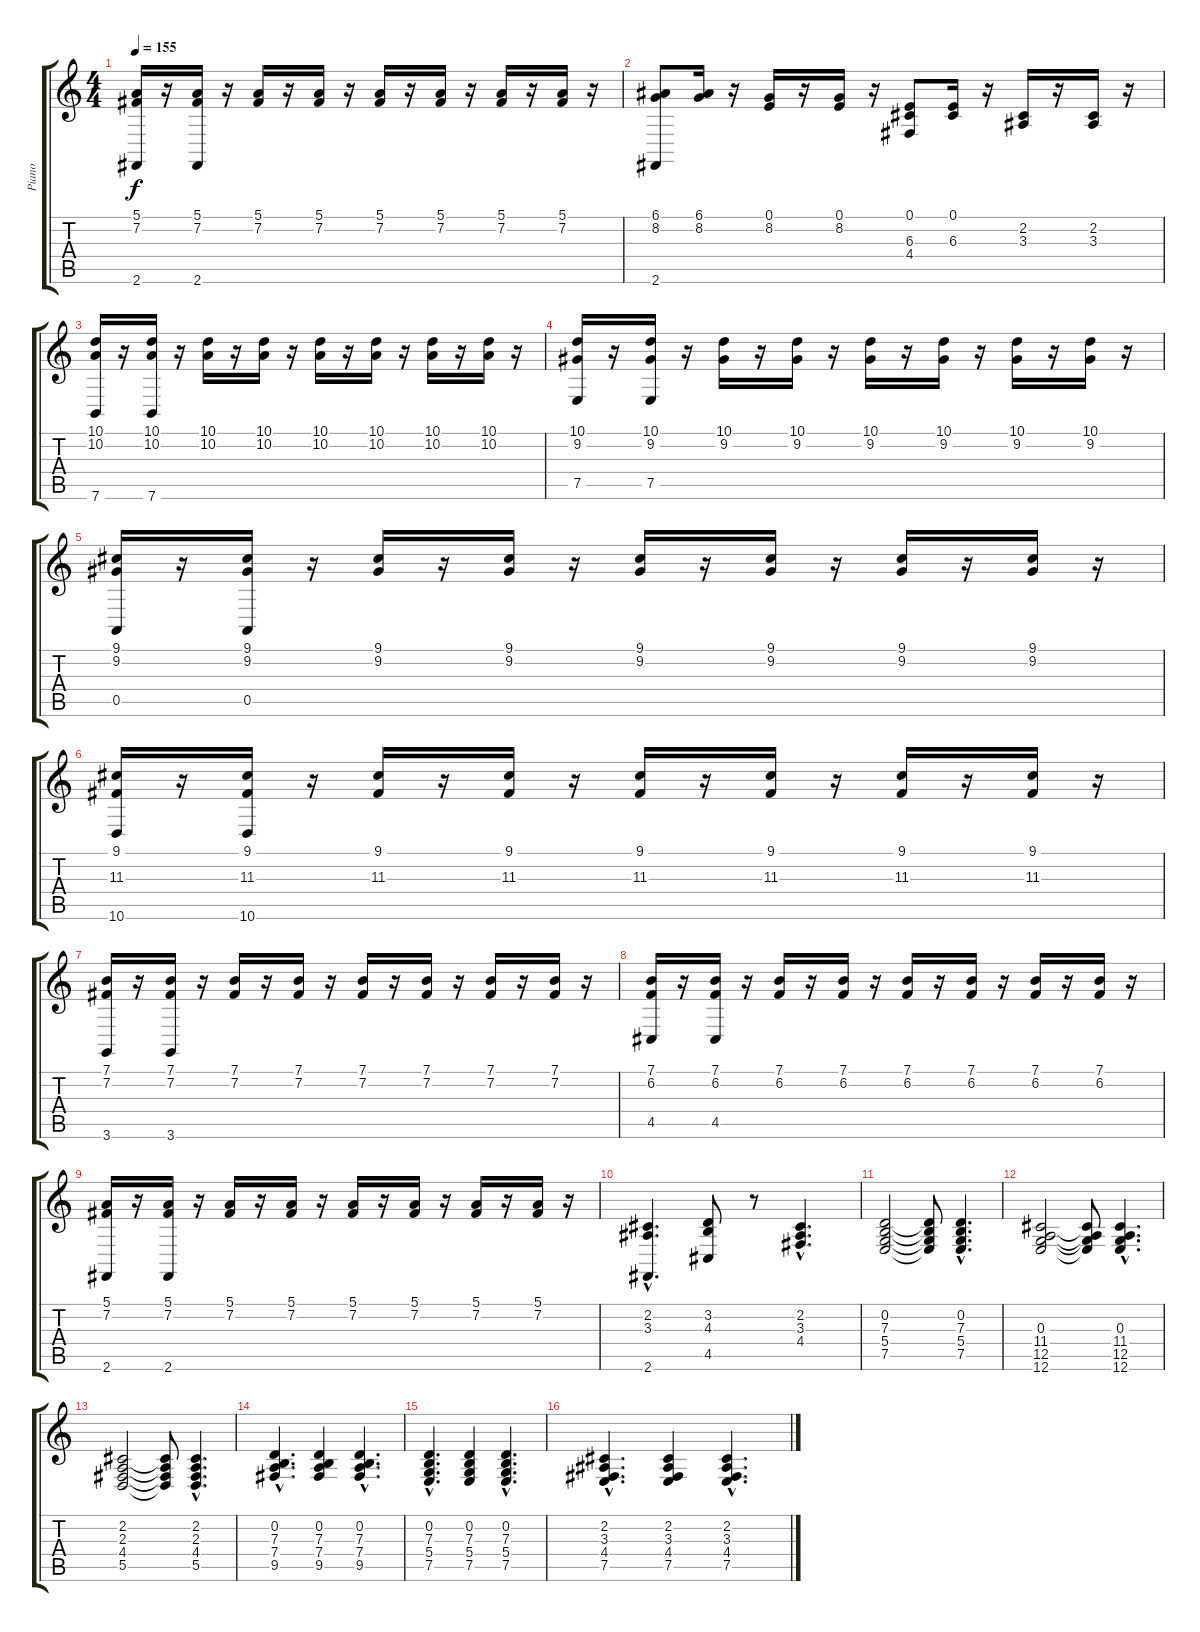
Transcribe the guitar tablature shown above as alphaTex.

\track ("Piano" "Piano") {instrument acousticgrandpiano}
\staff {score tabs}
\tuning (E4 B3 G3 D3 A2 E2) {hide}
\ts (4 4)
\tempo 155
\clef g2
\ks c
(5.1 7.2 2.6).16{dy f} r.16 (5.1 7.2 2.6).16 r.16 (5.1 7.2).16 r.16 (5.1 7.2).16 r.16 (5.1 7.2).16 r.16 (5.1 7.2).16 r.16 (5.1 7.2).16 r.16 (5.1 7.2).16 r.16 |
(6.1 8.2 2.6).8 (6.1 8.2).16 r.16 (0.1 8.2).16 r.16 (0.1 8.2).16 r.16 (0.1 6.3 4.4).8 (0.1 6.3).16 r.16 (2.2 3.3).16 r.16 (2.2 3.3).16 r.16 |
(10.1 10.2 7.6).16 r.16 (10.1 10.2 7.6).16 r.16 (10.1 10.2).16 r.16 (10.1 10.2).16 r.16 (10.1 10.2).16 r.16 (10.1 10.2).16 r.16 (10.1 10.2).16 r.16 (10.1 10.2).16 r.16 |
(10.1 9.2 7.5).16 r.16 (10.1 9.2 7.5).16 r.16 (10.1 9.2).16 r.16 (10.1 9.2).16 r.16 (10.1 9.2).16 r.16 (10.1 9.2).16 r.16 (10.1 9.2).16 r.16 (10.1 9.2).16 r.16 |
(9.1 9.2 0.5).16 r.16 (9.1 9.2 0.5).16 r.16 (9.1 9.2).16 r.16 (9.1 9.2).16 r.16 (9.1 9.2).16 r.16 (9.1 9.2).16 r.16 (9.1 9.2).16 r.16 (9.1 9.2).16 r.16 |
(9.1 11.3 10.6).16 r.16 (9.1 11.3 10.6).16 r.16 (9.1 11.3).16 r.16 (9.1 11.3).16 r.16 (9.1 11.3).16 r.16 (9.1 11.3).16 r.16 (9.1 11.3).16 r.16 (9.1 11.3).16 r.16 |
(7.1 7.2 3.6).16 r.16 (7.1 7.2 3.6).16 r.16 (7.1 7.2).16 r.16 (7.1 7.2).16 r.16 (7.1 7.2).16 r.16 (7.1 7.2).16 r.16 (7.1 7.2).16 r.16 (7.1 7.2).16 r.16 |
(7.1 6.2 4.5).16 r.16 (7.1 6.2 4.5).16 r.16 (7.1 6.2).16 r.16 (7.1 6.2).16 r.16 (7.1 6.2).16 r.16 (7.1 6.2).16 r.16 (7.1 6.2).16 r.16 (7.1 6.2).16 r.16 |
(5.1 7.2 2.6).16 r.16 (5.1 7.2 2.6).16 r.16 (5.1 7.2).16 r.16 (5.1 7.2).16 r.16 (5.1 7.2).16 r.16 (5.1 7.2).16 r.16 (5.1 7.2).16 r.16 (5.1 7.2).16 r.16 |
(2.2{hac} 3.3{hac} 2.6{hac}).4{d} (3.2 4.3 4.5).8 r.8 (2.2{hac} 3.3{hac} 4.4{hac}).4{d} |
(0.2 7.3 5.4 7.5).2 (0.2{t} 7.3{t} 5.4{t} 7.5{t}).8 (0.2{hac} 7.3{hac} 5.4{hac} 7.5{hac}).4{d} |
(0.3 11.4 12.5 12.6).2 (0.3{t} 11.4{t} 12.5{t} 12.6{t}).8 (0.3{hac} 11.4{hac} 12.5{hac} 12.6{hac}).4{d} |
(2.2 2.3 4.4 5.5).2 (2.2{t} 2.3{t} 4.4{t} 5.5{t}).8 (2.2{hac} 2.3{hac} 4.4{hac} 5.5{hac}).4{d} |
(0.2{hac} 7.3{hac} 7.4{hac} 9.5{hac}).4{d} (0.2 7.3 7.4 9.5).4 (0.2{hac} 7.3{hac} 7.4{hac} 9.5{hac}).4{d} |
(0.2{hac} 7.3{hac} 5.4{hac} 7.5{hac}).4{d} (0.2 7.3 5.4 7.5).4 (0.2{hac} 7.3{hac} 5.4{hac} 7.5{hac}).4{d} |
(2.2{hac} 3.3{hac} 4.4{hac} 7.5{hac}).4{d} (2.2 3.3 4.4 7.5).4 (2.2{hac} 3.3{hac} 4.4{hac} 7.5{hac}).4{d}
